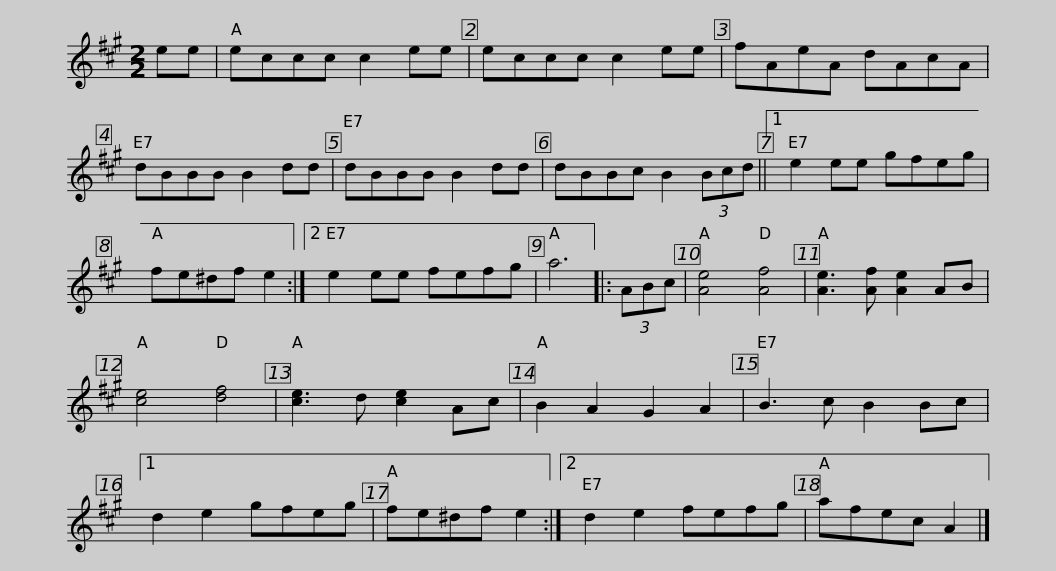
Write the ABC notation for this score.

X:1
L:1/8
M:2/2
I:linebreak $
K:A
V:1 treble
V:1
 ee | eccc c2 ee | eccc c2 ee | fAeA dAcA | dBBB B2 dd | %5
 dBBB B2 dd |$ dBBc B2 (3Bcd ||1 e2 ee gfeg | fe^df e2 :|2 e2 ee fefg | %10
 a6 |: (3ABc | [Ae]4 [Af]4 | [Ae]3 [Af] [Ae]2 AB |$ [ce]4 [df]4 | %15
 [ce]3 d [ce]2 Ac | B2 A2 G2 A2 | B3 c B2 Bc |1 d2 e2 gfeg | fe^df e2 :|2 %20
 d2 e2 fefg | afec A2 |] %22
